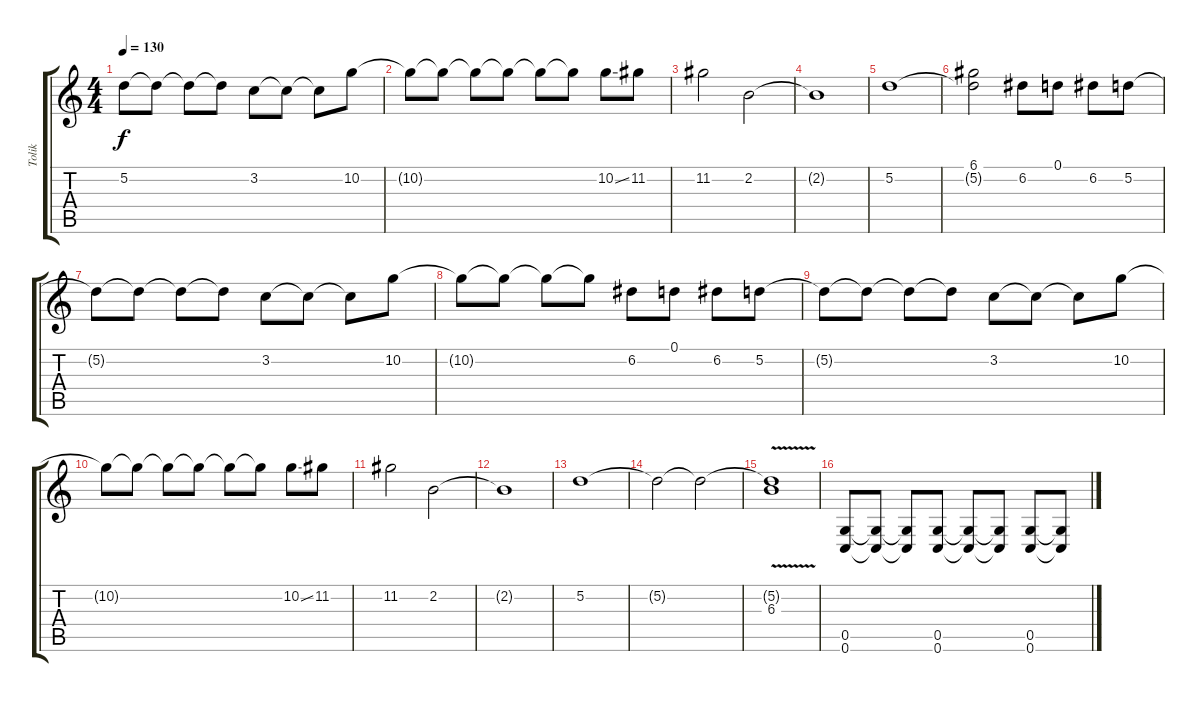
\track ("Tolik" "Tolik") {instrument distortionguitar}
\staff {score tabs}
\tuning (D4 A3 F3 C3 G2 C2) {hide}
\ts (4 4)
\tempo 130
\clef g2
\ks c
5.2{t}.8{dy f} 5.2{t}.8 5.2{t}.8 5.2{t}.8 3.2.8 3.2{t}.8 3.2{t}.8 10.2.8 |
10.2{t}.8 10.2{t}.8 10.2{t}.8 10.2{t}.8 10.2{t}.8 10.2{t}.8 10.2{ss}.8 11.2.8 |
11.2.2 2.2.2 |
2.2{t}.1 |
5.2.1 |
(6.1 5.2{t}).2 6.2.8 0.1.8 6.2.8 5.2.8 |
5.2{t}.8 5.2{t}.8 5.2{t}.8 5.2{t}.8 3.2.8 3.2{t}.8 3.2{t}.8 10.2.8 |
10.2{t}.8 10.2{t}.8 10.2{t}.8 10.2{t}.8 6.2.8 0.1.8 6.2.8 5.2.8 |
5.2{t}.8 5.2{t}.8 5.2{t}.8 5.2{t}.8 3.2.8 3.2{t}.8 3.2{t}.8 10.2.8 |
10.2{t}.8 10.2{t}.8 10.2{t}.8 10.2{t}.8 10.2{t}.8 10.2{t}.8 10.2{ss}.8 11.2.8 |
11.2.2 2.2.2 |
2.2{t}.1 |
5.2.1 |
5.2{t}.2 5.2{t}.2 |
(5.2{t} 6.3{v}).1 |
(0.5 0.6).8 (0.5{t} 0.6{t}).8 (0.5{t} 0.6{t}).8 (0.5 0.6).8 (0.5{t} 0.6{t}).8 (0.5{t} 0.6{t}).8 (0.5 0.6).8 (0.5{t} 0.6{t}).8
